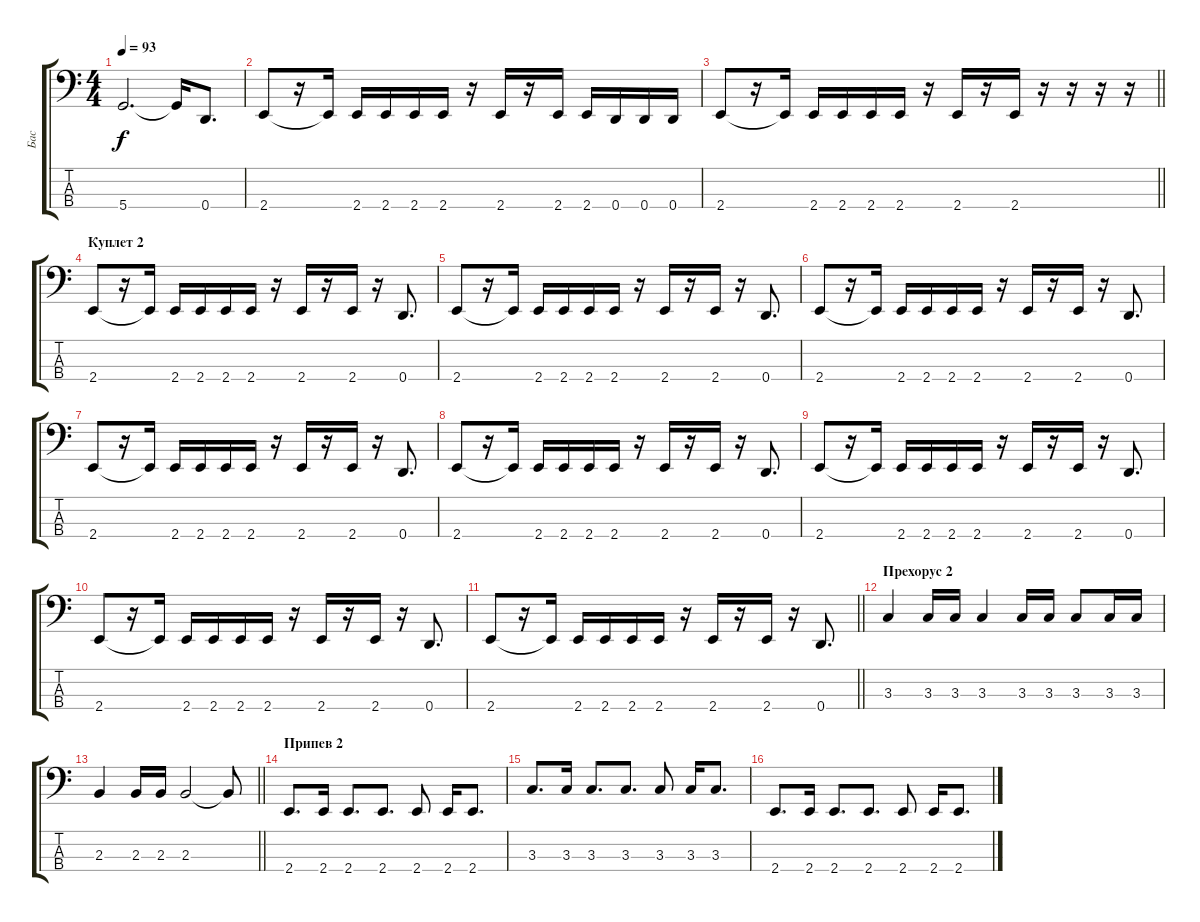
\track ("Бас" "Бас") {instrument electricbassfinger}
\staff {score tabs}
\tuning (G2 D2 A1 D1) {hide}
\ts (4 4)
\tempo 93
\clef f4
\ks c
5.4.2{d dy f} 5.4{t}.16 0.4.8{d} |
2.4.8 r.16 2.4{t}.16 2.4.16 2.4.16 2.4.16 2.4.16 r.16 2.4.16 r.16 2.4.16 2.4.16 0.4.16 0.4.16 0.4.16 |
\barLineRight lightlight
2.4.8 r.16 2.4{t}.16 2.4.16 2.4.16 2.4.16 2.4.16 r.16 2.4.16 r.16 2.4.16 r.16 r.16 r.16 r.16 |
\section ("" "Куплет 2")
2.4.8 r.16 2.4{t}.16 2.4.16 2.4.16 2.4.16 2.4.16 r.16 2.4.16 r.16 2.4.16 r.16 0.4.8{d} |
2.4.8 r.16 2.4{t}.16 2.4.16 2.4.16 2.4.16 2.4.16 r.16 2.4.16 r.16 2.4.16 r.16 0.4.8{d} |
2.4.8 r.16 2.4{t}.16 2.4.16 2.4.16 2.4.16 2.4.16 r.16 2.4.16 r.16 2.4.16 r.16 0.4.8{d} |
2.4.8 r.16 2.4{t}.16 2.4.16 2.4.16 2.4.16 2.4.16 r.16 2.4.16 r.16 2.4.16 r.16 0.4.8{d} |
2.4.8 r.16 2.4{t}.16 2.4.16 2.4.16 2.4.16 2.4.16 r.16 2.4.16 r.16 2.4.16 r.16 0.4.8{d} |
2.4.8 r.16 2.4{t}.16 2.4.16 2.4.16 2.4.16 2.4.16 r.16 2.4.16 r.16 2.4.16 r.16 0.4.8{d} |
2.4.8 r.16 2.4{t}.16 2.4.16 2.4.16 2.4.16 2.4.16 r.16 2.4.16 r.16 2.4.16 r.16 0.4.8{d} |
\barLineRight lightlight
2.4.8 r.16 2.4{t}.16 2.4.16 2.4.16 2.4.16 2.4.16 r.16 2.4.16 r.16 2.4.16 r.16 0.4.8{d} |
\section ("" "Прехорус 2")
3.3.4 3.3.16 3.3.16 3.3.4 3.3.16 3.3.16 3.3.8 3.3.16 3.3.16 |
\barLineRight lightlight
2.3.4 2.3.16 2.3.16 2.3.2 2.3{t}.8 |
\section ("" "Припев 2")
2.4.8{d} 2.4.16 2.4.8{d} 2.4.8{d} 2.4.8 2.4.16 2.4.8{d} |
3.3.8{d} 3.3.16 3.3.8{d} 3.3.8{d} 3.3.8 3.3.16 3.3.8{d} |
2.4.8{d} 2.4.16 2.4.8{d} 2.4.8{d} 2.4.8 2.4.16 2.4.8{d}
